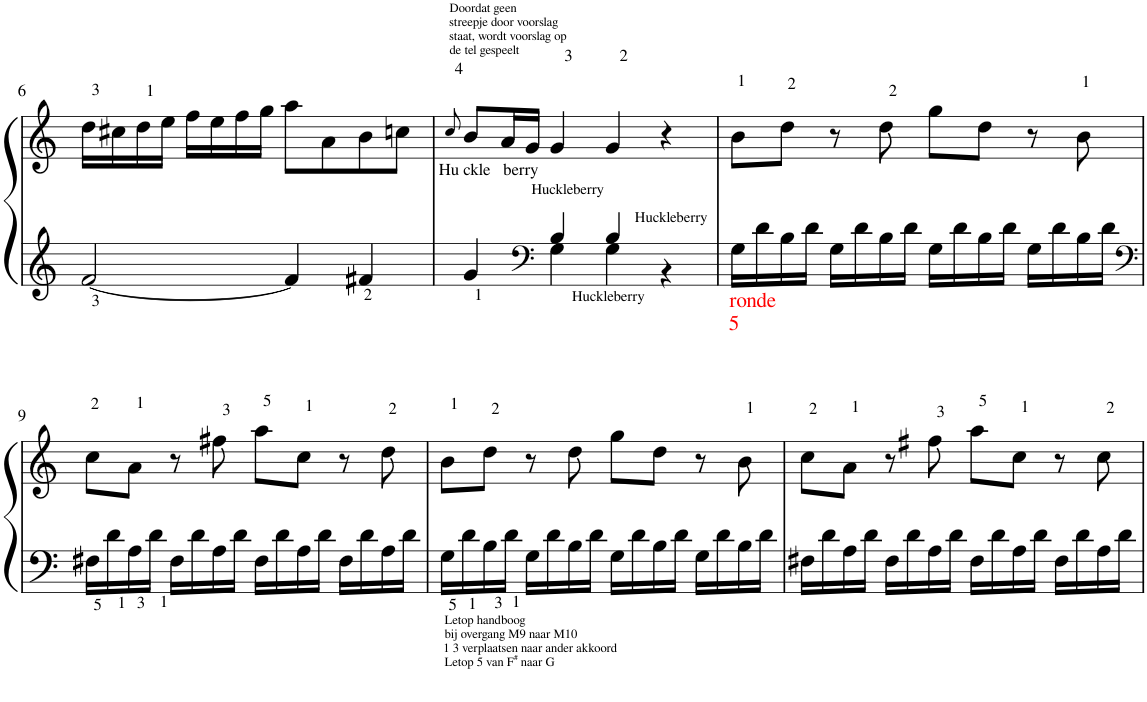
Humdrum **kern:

**kern	**kern
*part1	*part1
*staff2	*staff1
*I"Piano	*
*I'Pno.	*
!!LO:PB:g=z
*clefG2	*clefG2
*k[]	*k[]
*M4/4	*M4/4
*met(c)	*met(c)
=6	=6
[2f/	16dd\LL
.	16cc#X\
.	16dd\
.	16ee\JJ
.	16ff\LL
.	16ee\
.	16ff\
.	16gg\JJ
4f/]	8aa\L
.	8a\
4f#X/	8b\
.	8ccn\J
=7	=7
.	8qcc/
*^	*
*	*^	*
!	!	!	!LO:TX:a:t=Doordat geen
!	!	!	!LO:TX:a:t=streepje door voorslag
!	!	!	!LO:TX:a:t=staat, wordt voorslag op
!	!	!	!LO:TX:a:t=de tel gespeelt
!	!	!	!LO:TX:b:t=Hu ckle   berry
4g/	4ryy	4ryy	8b/L
.	.	.	16a/L
.	.	.	16g/JJ
*clefF4	*	*	*
!LO:TX:a:t=Huckleberry	!	!	!
4ryy	4G\	4B/	4g/
!LO:TX:b:t=Huckleberry	!	!	!
4ryy	4G\	4B/	4g/
!LO:TX:a:t=Huckleberry	!	!	!
4ryy	4r	4ryy	4r
=8	=8	=8	=8
!LO:TX:b:color=#FF0000:t=ronde	!	!	!
!LO:TX:b:t=5	!	!	!
*v	*v	*v	*
16G\LL	8b\L
16d\	.
16B\	8dd\J
16d\JJ	.
16G\LL	8r
16d\	.
16B\	8dd\
16d\JJ	.
16G\LL	8gg\L
16d\	.
16B\	8dd\J
16d\JJ	.
16G\LL	8r
16d\	.
16B\	8b\
16d\JJ	.
!!LO:LB:g=z
=9	=9
*clefF4	*
16F#X\LL	8cc\L
16d\	.
16A\	8a\J
16d\JJ	.
16F#\LL	8r
16d\	.
16A\	8ff#X\
16d\JJ	.
16F#\LL	8aa\L
16d\	.
16A\	8cc\J
16d\JJ	.
!LO:TX:b:t=Letop handboog	!
!LO:TX:b:t=bij overgang M9 naar M10	!
!LO:TX:b:t=1 3 verplaatsen naar ander akkoord	!
!LO:TX:b:t=Letop 5 van F	!
!LO:TX:b:t=#	!
!LO:TX:b:t=naar G	!
16F#\LL	8r
16d\	.
16A\	8dd\
16d\JJ	.
=10	=10
16G\LL	8b\L
16d\	.
16B\	8dd\J
16d\JJ	.
16G\LL	8r
16d\	.
16B\	8dd\
16d\JJ	.
16G\LL	8gg\L
16d\	.
16B\	8dd\J
16d\JJ	.
16G\LL	8r
16d\	.
16B\	8b\
16d\JJ	.
=11	=11
16F#X\LL	8cc\L
16d\	.
16A\	8a\J
16d\JJ	.
16F#\LL	8r
16d\	.
16A\	8ff#X\
16d\JJ	.
16F#\LL	8aa\L
16d\	.
16A\	8cc\J
16d\JJ	.
16F#\LL	8r
16d\	.
16A\	8cc\
16d\JJ	.
=	=
*-	*-
